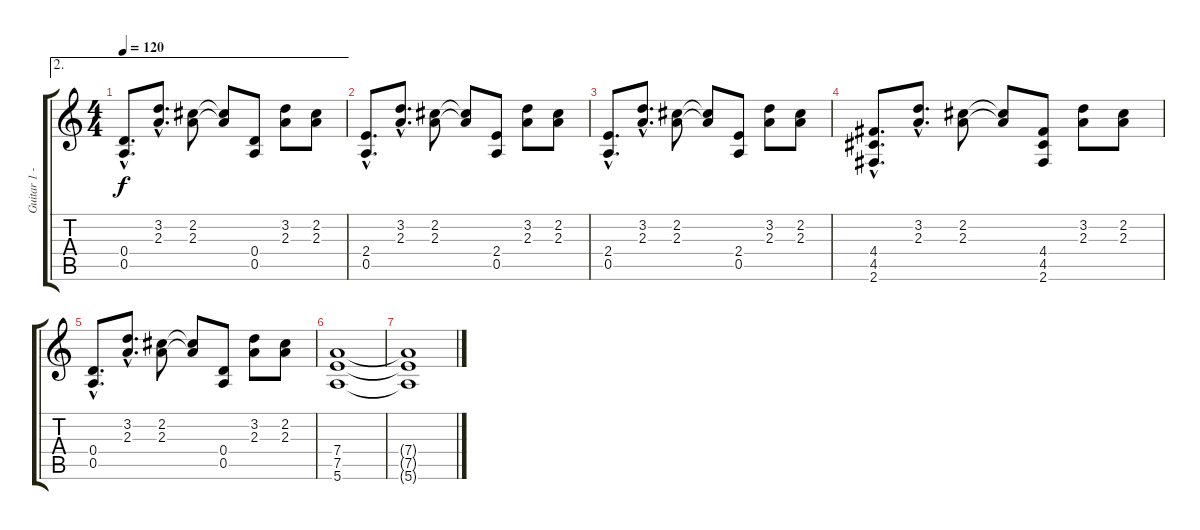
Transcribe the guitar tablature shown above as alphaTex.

\track ("Guitar 1 - Distortion" "Guitar 1 -") {instrument distortionguitar}
\staff {score tabs}
\tuning (E4 B3 G3 D3 A2 E2) {hide}
\ae 2
\ts (4 4)
\tempo 120
\clef g2
\ks c
(0.4{hac} 0.5{hac}).8{d dy f} (3.2{hac} 2.3{hac}).8{d} (2.2 2.3).8 (2.2{t} 2.3{t}).8 (0.4 0.5).8 (3.2 2.3).8 (2.2 2.3).8 |
(2.4{hac} 0.5{hac}).8{d} (3.2{hac} 2.3{hac}).8{d} (2.2 2.3).8 (2.2{t} 2.3{t}).8 (2.4 0.5).8 (3.2 2.3).8 (2.2 2.3).8 |
(2.4{hac} 0.5{hac}).8{d} (3.2{hac} 2.3{hac}).8{d} (2.2 2.3).8 (2.2{t} 2.3{t}).8 (2.4 0.5).8 (3.2 2.3).8 (2.2 2.3).8 |
(4.4{hac} 4.5{hac} 2.6{hac}).8{d} (3.2{hac} 2.3{hac}).8{d} (2.2 2.3).8 (2.2{t} 2.3{t}).8 (4.4 4.5 2.6).8 (3.2 2.3).8 (2.2 2.3).8 |
(0.4{hac} 0.5{hac}).8{d} (3.2{hac} 2.3{hac}).8{d} (2.2 2.3).8 (2.2{t} 2.3{t}).8 (0.4 0.5).8 (3.2 2.3).8 (2.2 2.3).8 |
(7.4 7.5 5.6).1 |
(7.4{t} 7.5{t} 5.6{t}).1
